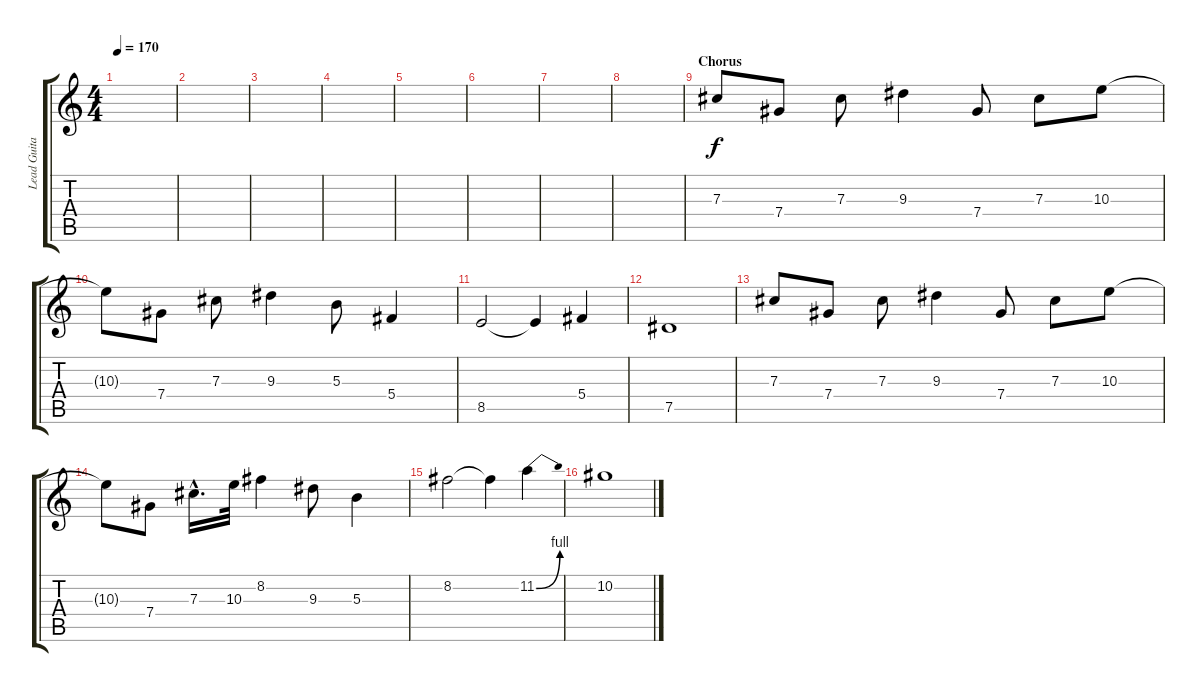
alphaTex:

\track ("Lead Guitar" "Lead Guita") {instrument distortionguitar}
\staff {score tabs}
\tuning (Eb4 Bb3 Gb3 Db3 Ab2 Eb2) {hide}
\ts (4 4)
\tempo 170
\clef g2
\ks c
|
|
|
|
|
|
|
|
\section ("" "Chorus")
7.3.8 7.4.8 7.3.8 9.3.4 7.4.8 7.3.8 10.3.8 |
10.3{t}.8 7.4.8 7.3.8 9.3.4 5.3.8 5.4.4 |
8.5.2 8.5{t}.4 5.4.4 |
7.5.1 |
7.3.8 7.4.8 7.3.8 9.3.4 7.4.8 7.3.8 10.3.8 |
10.3{t}.8 7.4.8 7.3{hac}.16{d} 10.3.32 8.2.4 9.3.8 5.3.4 |
8.2.2 8.2{t}.4 11.2{be (bend 0 0 60 4)}.4 |
10.2.1
